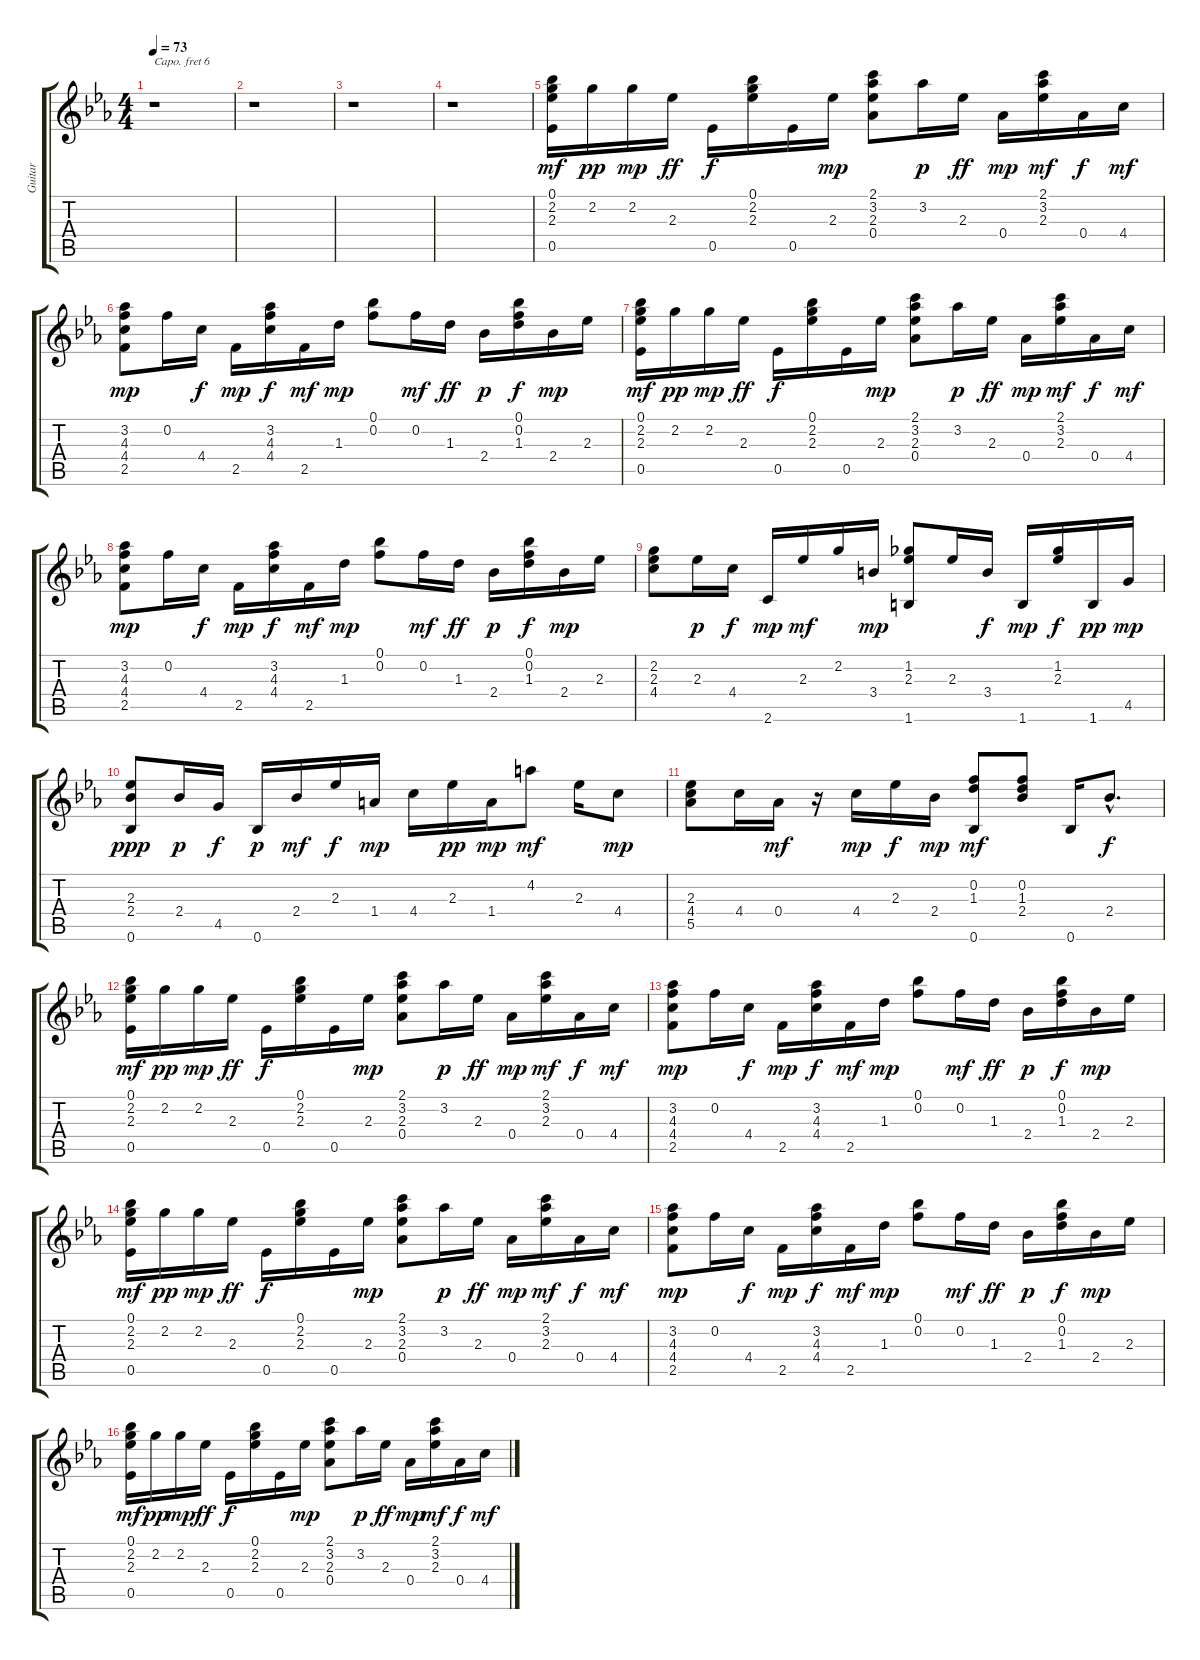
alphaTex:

\track ("Guitar" "Guitar") {instrument acousticguitarsteel}
\staff {score tabs}
\capo 6
\tuning (E4 B3 G3 D3 A2 E2) {hide}
\ts (4 4)
\tempo 73
\clef g2
\ks eb
r.1{dy f} |
r.1 |
r.1 |
r.1 |
(0.1 2.2 2.3 0.5).16{dy mf} 2.2.16{dy pp} 2.2.16{dy mp} 2.3.16{dy ff} 0.5.16{dy f} (0.1 2.2 2.3).16 0.5.16 2.3.16{dy mp} (2.1 3.2 2.3 0.4).8 3.2.16{dy p} 2.3.16{dy ff} 0.4.16{dy mp} (2.1 3.2 2.3).16{dy mf} 0.4.16{dy f} 4.4.16{dy mf} |
(3.2 4.3 4.4 2.5).8{dy mp} 0.2.16 4.4.16{dy f} 2.5.16{dy mp} (3.2 4.3 4.4).16{dy f} 2.5.16{dy mf} 1.3.16{dy mp} (0.1 0.2).8 0.2.16{dy mf} 1.3.16{dy ff} 2.4.16{dy p} (0.1 0.2 1.3).16{dy f} 2.4.16{dy mp} 2.3.16 |
(0.1 2.2 2.3 0.5).16{dy mf} 2.2.16{dy pp} 2.2.16{dy mp} 2.3.16{dy ff} 0.5.16{dy f} (0.1 2.2 2.3).16 0.5.16 2.3.16{dy mp} (2.1 3.2 2.3 0.4).8 3.2.16{dy p} 2.3.16{dy ff} 0.4.16{dy mp} (2.1 3.2 2.3).16{dy mf} 0.4.16{dy f} 4.4.16{dy mf} |
(3.2 4.3 4.4 2.5).8{dy mp} 0.2.16 4.4.16{dy f} 2.5.16{dy mp} (3.2 4.3 4.4).16{dy f} 2.5.16{dy mf} 1.3.16{dy mp} (0.1 0.2).8 0.2.16{dy mf} 1.3.16{dy ff} 2.4.16{dy p} (0.1 0.2 1.3).16{dy f} 2.4.16{dy mp} 2.3.16 |
(2.2 2.3 4.4).8 2.3.16{dy p} 4.4.16{dy f} 2.6.16{dy mp} 2.3.16{dy mf} 2.2.16 3.4.16{dy mp} (1.2 2.3 1.6).8 2.3.16 3.4.16{dy f} 1.6.16{dy mp} (1.2 2.3).16{dy f} 1.6.16{dy pp} 4.5.16{dy mp} |
(2.3 2.4 0.6).8{dy ppp} 2.4.16{dy p} 4.5.16{dy f} 0.6.16{dy p} 2.4.16{dy mf} 2.3.16{dy f} 1.4.16{dy mp} 4.4.16 2.3.16{dy pp} 1.4.16{dy mp} 4.2.8{dy mf} 2.3.16 4.4.8{dy mp} |
(2.3 4.4 5.5).8 4.4.16 0.4.16{dy mf} r.16 4.4.16{dy mp} 2.3.16{dy f} 2.4.16{dy mp} (0.2 1.3 0.6).8{dy mf} (0.2 1.3 2.4).8 0.6.16 2.4{hac}.8{d dy f} |
(0.1 2.2 2.3 0.5).16{dy mf} 2.2.16{dy pp} 2.2.16{dy mp} 2.3.16{dy ff} 0.5.16{dy f} (0.1 2.2 2.3).16 0.5.16 2.3.16{dy mp} (2.1 3.2 2.3 0.4).8 3.2.16{dy p} 2.3.16{dy ff} 0.4.16{dy mp} (2.1 3.2 2.3).16{dy mf} 0.4.16{dy f} 4.4.16{dy mf} |
(3.2 4.3 4.4 2.5).8{dy mp} 0.2.16 4.4.16{dy f} 2.5.16{dy mp} (3.2 4.3 4.4).16{dy f} 2.5.16{dy mf} 1.3.16{dy mp} (0.1 0.2).8 0.2.16{dy mf} 1.3.16{dy ff} 2.4.16{dy p} (0.1 0.2 1.3).16{dy f} 2.4.16{dy mp} 2.3.16 |
(0.1 2.2 2.3 0.5).16{dy mf} 2.2.16{dy pp} 2.2.16{dy mp} 2.3.16{dy ff} 0.5.16{dy f} (0.1 2.2 2.3).16 0.5.16 2.3.16{dy mp} (2.1 3.2 2.3 0.4).8 3.2.16{dy p} 2.3.16{dy ff} 0.4.16{dy mp} (2.1 3.2 2.3).16{dy mf} 0.4.16{dy f} 4.4.16{dy mf} |
(3.2 4.3 4.4 2.5).8{dy mp} 0.2.16 4.4.16{dy f} 2.5.16{dy mp} (3.2 4.3 4.4).16{dy f} 2.5.16{dy mf} 1.3.16{dy mp} (0.1 0.2).8 0.2.16{dy mf} 1.3.16{dy ff} 2.4.16{dy p} (0.1 0.2 1.3).16{dy f} 2.4.16{dy mp} 2.3.16 |
(0.1 2.2 2.3 0.5).16{dy mf} 2.2.16{dy pp} 2.2.16{dy mp} 2.3.16{dy ff} 0.5.16{dy f} (0.1 2.2 2.3).16 0.5.16 2.3.16{dy mp} (2.1 3.2 2.3 0.4).8 3.2.16{dy p} 2.3.16{dy ff} 0.4.16{dy mp} (2.1 3.2 2.3).16{dy mf} 0.4.16{dy f} 4.4.16{dy mf}
